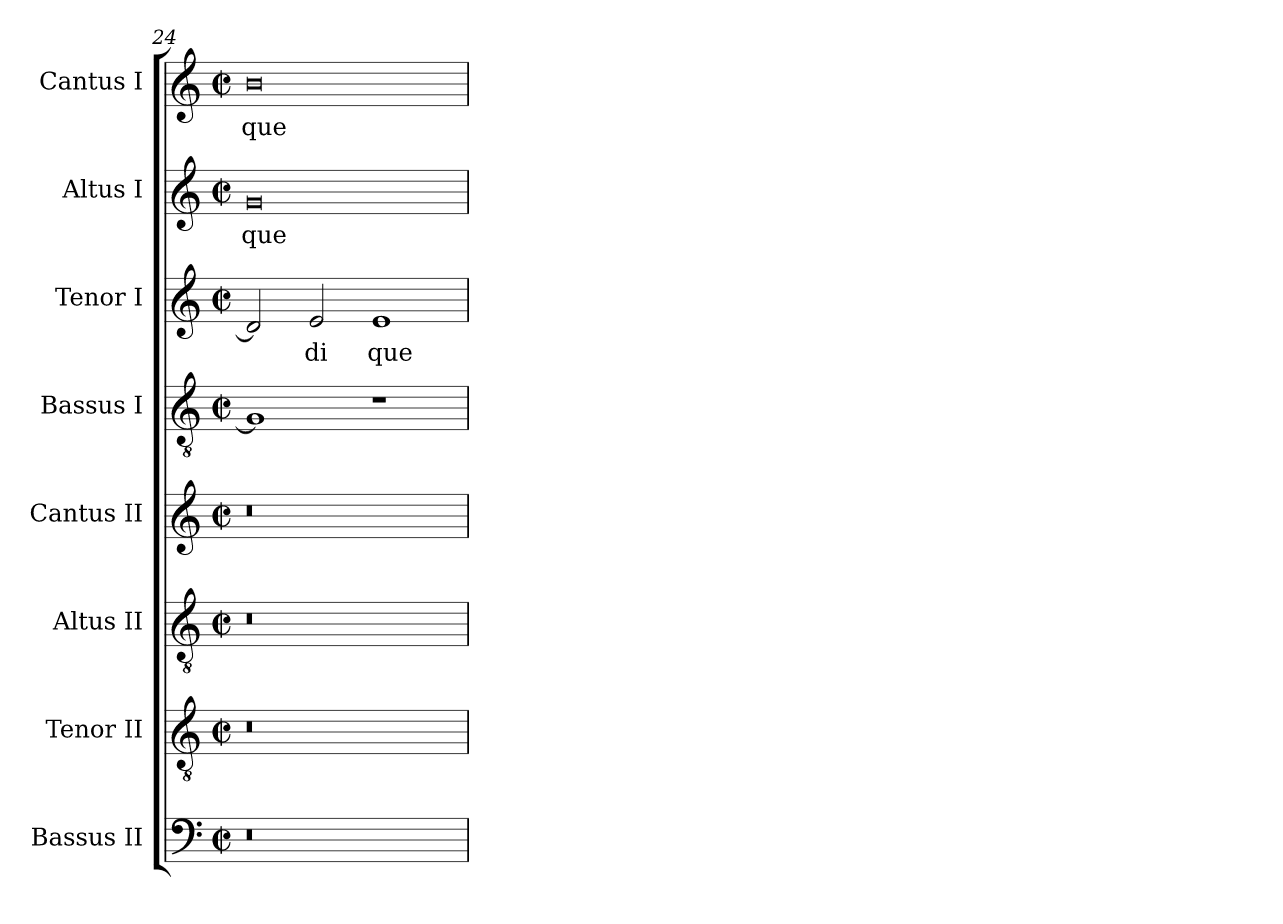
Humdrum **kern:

**kern	**kern	**kern	**kern	**kern	**text	**kern	**text	**kern	**text	**kern	**text
*part8	*part7	*part6	*part5	*part4	*part4	*part3	*part3	*part2	*part2	*part1	*part1
*staff8	*staff7	*staff6	*staff5	*staff4	*staff4	*staff3	*staff3	*staff2	*staff2	*staff1	*staff1
*I"Bassus II	*I"Tenor II	*I"Altus II	*I"Cantus II	*I"Bassus I	*	*I"Tenor I	*	*I"Altus I	*	*I"Cantus I	*
*clefF4	*clefGv2	*clefGv2	*clefG2	*clefGv2	*	*clefG2	*	*clefG2	*	*clefG2	*
*k[]	*k[]	*k[]	*k[]	*k[]	*	*k[]	*	*k[]	*	*k[]	*
*C:	*C:	*C:	*C:	*C:	*	*C:	*	*C:	*	*C:	*
*M2/2	*M2/2	*M2/2	*M2/2	*M2/2	*	*M2/2	*	*M2/2	*	*M2/2	*
*met(c|)	*met(c|)	*met(c|)	*met(c|)	*met(c|)	*	*met(c|)	*	*met(c|)	*	*met(c|)	*
=24	=24	=24	=24	=24	=24	=24	=24	=24	=24	=24	=24
!	!	!	!	!	!LO:LY:b:cj	!	!LO:LY:b:cj	!	!LO:LY:b:cj	!	!LO:LY:b:cj
0r	0r	0r	0r	1G]	.	2d/]	.	0g	que	0b	que
!	!	!	!	!	!	!	!LO:LY:b:cj	!	!	!	!
.	.	.	.	.	.	2e/	di	.	.	.	.
!	!	!	!	!	!	!	!LO:LY:b:cj	!	!	!	!
.	.	.	.	1r	.	1e	que	.	.	.	.
=	=	=	=	=	=	=	=	=	=	=	=
*-	*-	*-	*-	*-	*-	*-	*-	*-	*-	*-	*-
